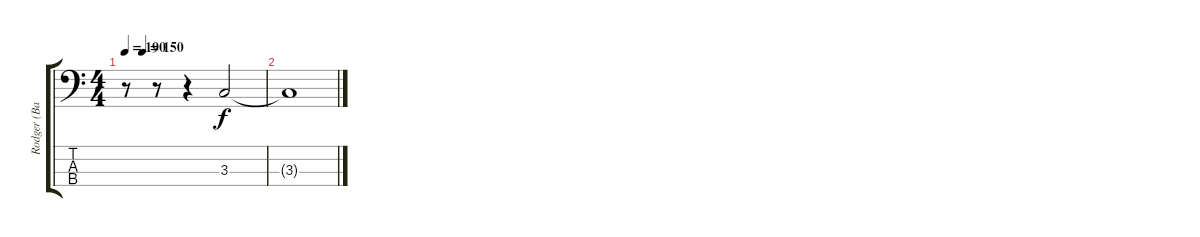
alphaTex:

\track ("Rodger (Bass)" "Rodger (Ba") {instrument electricbasspick}
\staff {score tabs}
\tuning (G2 D2 A1 E1) {hide}
\ts (4 4)
\tempo 190
\tempo (150 0.125)
\clef f4
\ks c
r.8{dy f} r.8 r.4 3.3.2 |
3.3{t}.1
